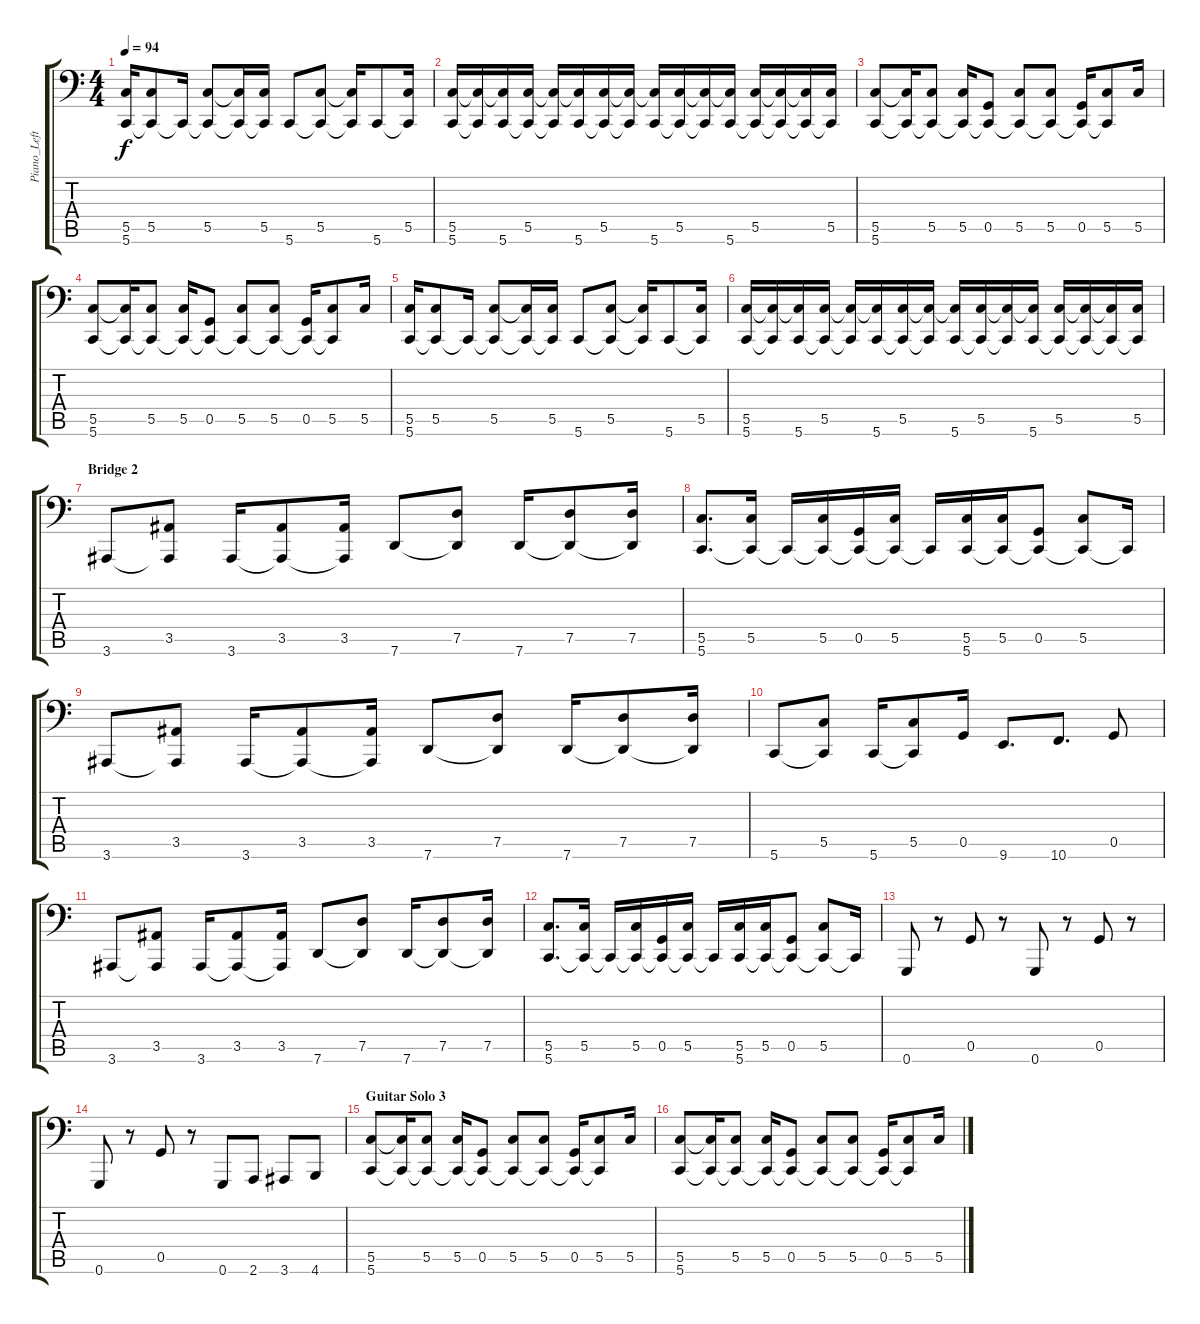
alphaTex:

\track ("Piano_Left Hand" "Piano_Left") {instrument acousticgrandpiano}
\staff {score tabs}
\tuning (E4 B3 G3 D3 G2 G1) {hide}
\ts (4 4)
\tempo 94
\clef f4
\ks c
(5.5 5.6).16{dy f} (5.5 5.6{t}).8 5.6{t}.16 (5.5 5.6{t}).8 (5.5{t} 5.6{t}).16 (5.5 5.6{t}).16 5.6.8 (5.5 5.6{t}).8 (5.5{t} 5.6{t}).16 5.6.8 (5.5 5.6{t}).16 |
(5.5 5.6).16 (5.5{t} 5.6{t}).16 (5.5{t} 5.6).16 (5.5 5.6{t}).16 (5.5{t} 5.6{t}).16 (5.5{t} 5.6).16 (5.5 5.6{t}).16 (5.5{t} 5.6{t}).16 (5.5{t} 5.6).16 (5.5 5.6{t}).16 (5.5{t} 5.6{t}).16 (5.5{t} 5.6).16 (5.5 5.6{t}).16 (5.5{t} 5.6{t}).16 (5.5{t} 5.6{t}).16 (5.5 5.6{t}).16 |
(5.5 5.6).8 (5.5{t} 5.6{t}).16 (5.5 5.6{t}).8 (5.5 5.6{t}).16 (0.5 5.6{t}).8 (5.5 5.6{t}).8 (5.5 5.6{t}).8 (0.5 5.6{t}).16 (5.5 5.6{t}).8 5.5.16 |
(5.5 5.6).8 (5.5{t} 5.6{t}).16 (5.5 5.6{t}).8 (5.5 5.6{t}).16 (0.5 5.6{t}).8 (5.5 5.6{t}).8 (5.5 5.6{t}).8 (0.5 5.6{t}).16 (5.5 5.6{t}).8 5.5.16 |
(5.5 5.6).16 (5.5 5.6{t}).8 5.6{t}.16 (5.5 5.6{t}).8 (5.5{t} 5.6{t}).16 (5.5 5.6{t}).16 5.6.8 (5.5 5.6{t}).8 (5.5{t} 5.6{t}).16 5.6.8 (5.5 5.6{t}).16 |
(5.5 5.6).16 (5.5{t} 5.6{t}).16 (5.5{t} 5.6).16 (5.5 5.6{t}).16 (5.5{t} 5.6{t}).16 (5.5{t} 5.6).16 (5.5 5.6{t}).16 (5.5{t} 5.6{t}).16 (5.5{t} 5.6).16 (5.5 5.6{t}).16 (5.5{t} 5.6{t}).16 (5.5{t} 5.6).16 (5.5 5.6{t}).16 (5.5{t} 5.6{t}).16 (5.5{t} 5.6{t}).16 (5.5 5.6{t}).16 |
\section ("" "Bridge 2")
3.6.8 (3.5 3.6{t}).8 3.6.16 (3.5 3.6{t}).8 (3.5 3.6{t}).16 7.6.8 (7.5 7.6{t}).8 7.6.16 (7.5 7.6{t}).8 (7.5 7.6{t}).16 |
(5.5 5.6).8{d} (5.5 5.6{t}).16 5.6{t}.16 (5.5 5.6{t}).16 (0.5 5.6{t}).16 (5.5 5.6{t}).16 5.6{t}.16 (5.5 5.6).16 (5.5 5.6{t}).16 (0.5 5.6{t}).8 (5.5 5.6{t}).8 5.6{t}.16 |
3.6.8 (3.5 3.6{t}).8 3.6.16 (3.5 3.6{t}).8 (3.5 3.6{t}).16 7.6.8 (7.5 7.6{t}).8 7.6.16 (7.5 7.6{t}).8 (7.5 7.6{t}).16 |
5.6.8 (5.5 5.6{t}).8 5.6.16 (5.5 5.6{t}).8 0.5.16 9.6.8{d} 10.6.8{d} 0.5.8 |
3.6.8 (3.5 3.6{t}).8 3.6.16 (3.5 3.6{t}).8 (3.5 3.6{t}).16 7.6.8 (7.5 7.6{t}).8 7.6.16 (7.5 7.6{t}).8 (7.5 7.6{t}).16 |
(5.5 5.6).8{d} (5.5 5.6{t}).16 5.6{t}.16 (5.5 5.6{t}).16 (0.5 5.6{t}).16 (5.5 5.6{t}).16 5.6{t}.16 (5.5 5.6).16 (5.5 5.6{t}).16 (0.5 5.6{t}).8 (5.5 5.6{t}).8 5.6{t}.16 |
0.6.8 r.8 0.5.8 r.8 0.6.8 r.8 0.5.8 r.8 |
0.6.8 r.8 0.5.8 r.8 0.6.8 2.6.8 3.6.8 4.6.8 |
\section ("" "Guitar Solo 3")
(5.5 5.6).8 (5.5{t} 5.6{t}).16 (5.5 5.6{t}).8 (5.5 5.6{t}).16 (0.5 5.6{t}).8 (5.5 5.6{t}).8 (5.5 5.6{t}).8 (0.5 5.6{t}).16 (5.5 5.6{t}).8 5.5.16 |
(5.5 5.6).8 (5.5{t} 5.6{t}).16 (5.5 5.6{t}).8 (5.5 5.6{t}).16 (0.5 5.6{t}).8 (5.5 5.6{t}).8 (5.5 5.6{t}).8 (0.5 5.6{t}).16 (5.5 5.6{t}).8 5.5.16
